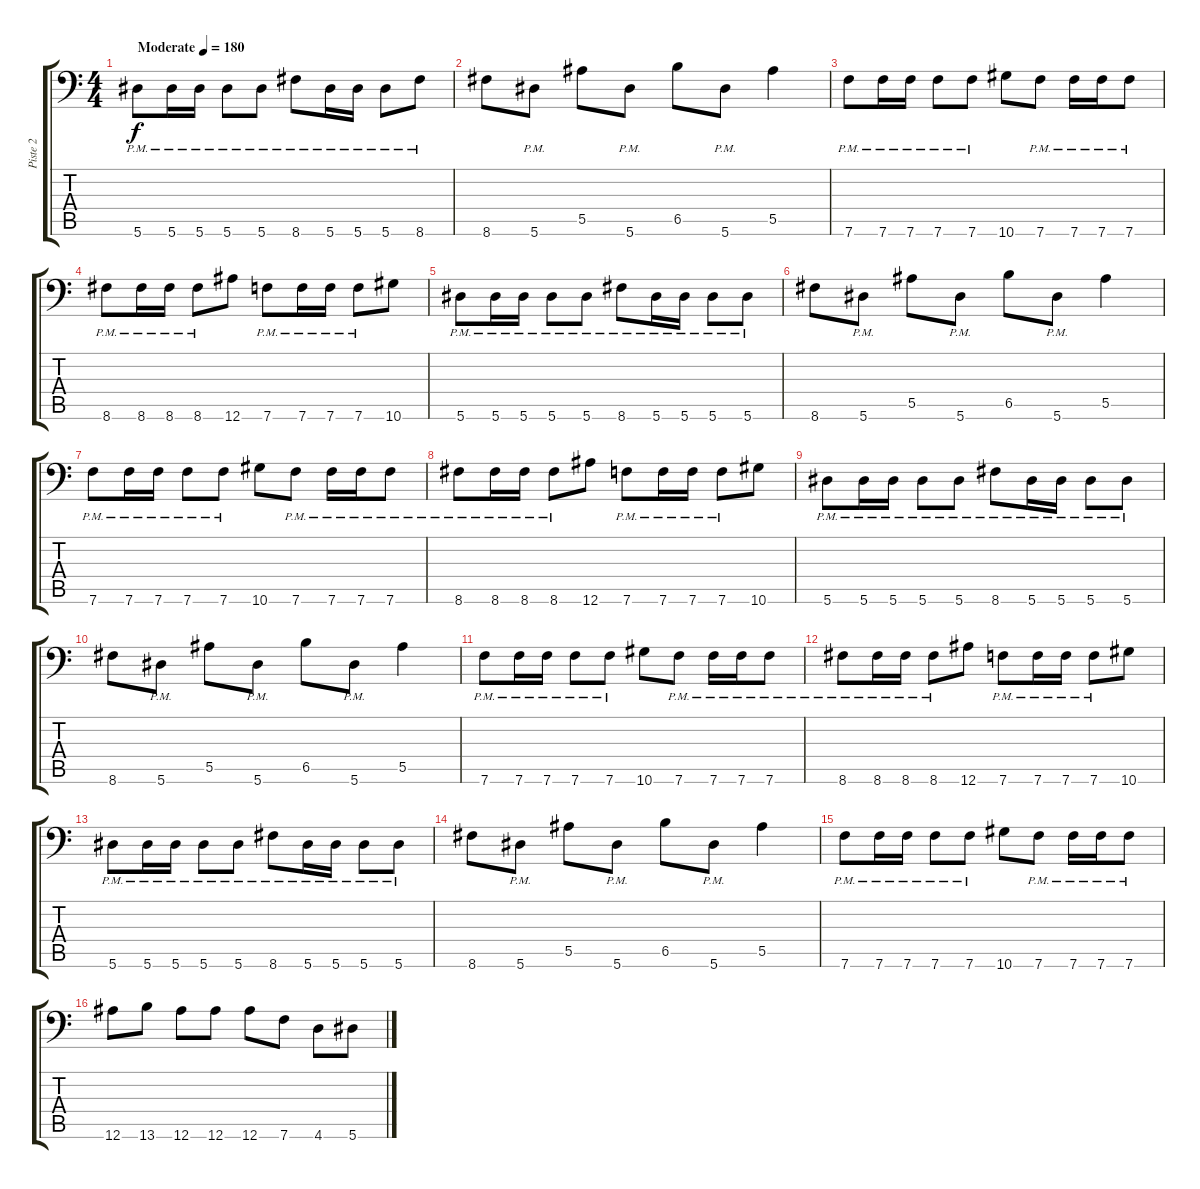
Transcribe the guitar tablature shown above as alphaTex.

\track ("Piste 2" "Piste 2") {instrument distortionguitar}
\staff {score tabs}
\tuning (C4 G3 Eb3 Bb2 F2 Bb1) {hide}
\ts (4 4)
\tempo (180 "Moderate")
\clef f4
\ks c
5.6{pm}.8{dy f instrument distortionguitar} 5.6{pm}.16 5.6{pm}.16 5.6{pm}.8 5.6{pm}.8 8.6{pm}.8 5.6{pm}.16 5.6{pm}.16 5.6{pm}.8 8.6{pm}.8 |
8.6.8 5.6{pm}.8 5.5.8 5.6{pm}.8 6.5.8 5.6{pm}.8 5.5.4 |
7.6{pm}.8 7.6{pm}.16 7.6{pm}.16 7.6{pm}.8 7.6{pm}.8 10.6.8 7.6{pm}.8 7.6{pm}.16 7.6{pm}.16 7.6{pm}.8 |
8.6{pm}.8 8.6{pm}.16 8.6{pm}.16 8.6{pm}.8 12.6.8 7.6{pm}.8 7.6{pm}.16 7.6{pm}.16 7.6{pm}.8 10.6.8 |
5.6{pm}.8 5.6{pm}.16 5.6{pm}.16 5.6{pm}.8 5.6{pm}.8 8.6{pm}.8 5.6{pm}.16 5.6{pm}.16 5.6{pm}.8 5.6{pm}.8 |
8.6.8 5.6{pm}.8 5.5.8 5.6{pm}.8 6.5.8 5.6{pm}.8 5.5.4 |
7.6{pm}.8 7.6{pm}.16 7.6{pm}.16 7.6{pm}.8 7.6{pm}.8 10.6.8 7.6{pm}.8 7.6{pm}.16 7.6{pm}.16 7.6{pm}.8 |
8.6{pm}.8 8.6{pm}.16 8.6{pm}.16 8.6{pm}.8 12.6.8 7.6{pm}.8 7.6{pm}.16 7.6{pm}.16 7.6{pm}.8 10.6.8 |
5.6{pm}.8 5.6{pm}.16 5.6{pm}.16 5.6{pm}.8 5.6{pm}.8 8.6{pm}.8 5.6{pm}.16 5.6{pm}.16 5.6{pm}.8 5.6{pm}.8 |
8.6.8 5.6{pm}.8 5.5.8 5.6{pm}.8 6.5.8 5.6{pm}.8 5.5.4 |
7.6{pm}.8 7.6{pm}.16 7.6{pm}.16 7.6{pm}.8 7.6{pm}.8 10.6.8 7.6{pm}.8 7.6{pm}.16 7.6{pm}.16 7.6{pm}.8 |
8.6{pm}.8 8.6{pm}.16 8.6{pm}.16 8.6{pm}.8 12.6.8 7.6{pm}.8 7.6{pm}.16 7.6{pm}.16 7.6{pm}.8 10.6.8 |
5.6{pm}.8 5.6{pm}.16 5.6{pm}.16 5.6{pm}.8 5.6{pm}.8 8.6{pm}.8 5.6{pm}.16 5.6{pm}.16 5.6{pm}.8 5.6{pm}.8 |
8.6.8 5.6{pm}.8 5.5.8 5.6{pm}.8 6.5.8 5.6{pm}.8 5.5.4 |
7.6{pm}.8 7.6{pm}.16 7.6{pm}.16 7.6{pm}.8 7.6{pm}.8 10.6.8 7.6{pm}.8 7.6{pm}.16 7.6{pm}.16 7.6{pm}.8 |
12.6.8 13.6.8 12.6.8 12.6.8 12.6.8 7.6.8 4.6.8 5.6.8
